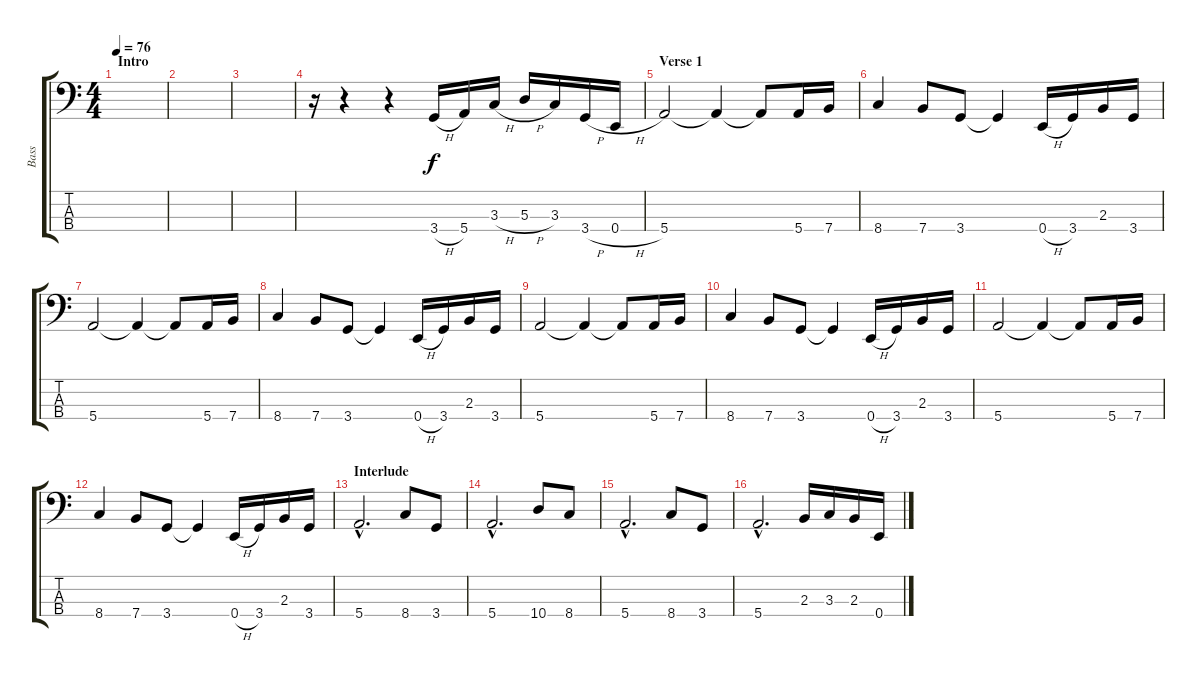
\track ("Bass" "Bass") {instrument electricbassfinger}
\staff {score tabs}
\tuning (G2 D2 A1 E1) {hide}
\ts (4 4)
\section ("" "Intro")
\tempo 76
\clef f4
\ks c
|
|
|
r.16 r.4 r.4 3.4{h}.16 5.4.16 3.3{h}.16 5.3{h}.16 3.3.16 3.4{h}.16 0.4{h}.16 |
\section ("" "Verse 1")
5.4.2 5.4{t}.4 5.4{t}.8 5.4.16 7.4.16 |
8.4.4 7.4.8 3.4.8 3.4{t}.4 0.4{h}.16 3.4.16 2.3.16 3.4.16 |
5.4.2 5.4{t}.4 5.4{t}.8 5.4.16 7.4.16 |
8.4.4 7.4.8 3.4.8 3.4{t}.4 0.4{h}.16 3.4.16 2.3.16 3.4.16 |
5.4.2 5.4{t}.4 5.4{t}.8 5.4.16 7.4.16 |
8.4.4 7.4.8 3.4.8 3.4{t}.4 0.4{h}.16 3.4.16 2.3.16 3.4.16 |
5.4.2 5.4{t}.4 5.4{t}.8 5.4.16 7.4.16 |
8.4.4 7.4.8 3.4.8 3.4{t}.4 0.4{h}.16 3.4.16 2.3.16 3.4.16 |
\section ("" "Interlude")
5.4{hac}.2{d} 8.4.8 3.4.8 |
5.4{hac}.2{d} 10.4.8 8.4.8 |
5.4{hac}.2{d} 8.4.8 3.4.8 |
5.4{hac}.2{d} 2.3.16 3.3.16 2.3.16 0.4.16
